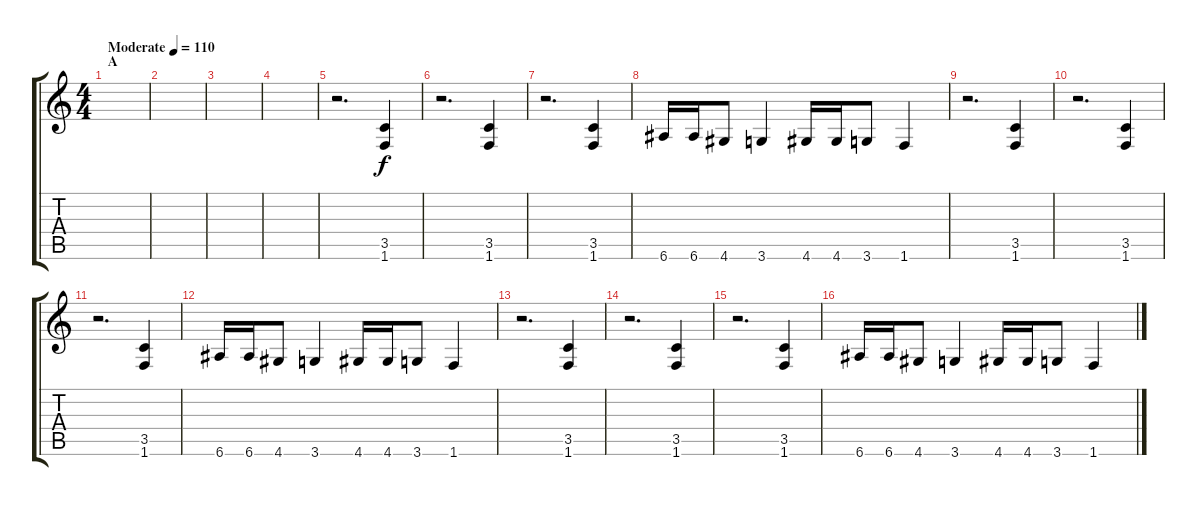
\track "" {instrument distortionguitar}
\staff {score tabs}
\tuning (E4 B3 G3 D3 A2 E2) {hide}
\ts (4 4)
\section ("" "A")
\tempo (110 "Moderate")
\clef g2
\ks c
|
|
|
|
r.2{d} (3.5 1.6).4 |
r.2{d} (3.5 1.6).4 |
r.2{d} (3.5 1.6).4 |
6.6.16 6.6.16 4.6.8 3.6.4 4.6.16 4.6.16 3.6.8 1.6.4 |
r.2{d} (3.5 1.6).4 |
r.2{d} (3.5 1.6).4 |
r.2{d} (3.5 1.6).4 |
6.6.16 6.6.16 4.6.8 3.6.4 4.6.16 4.6.16 3.6.8 1.6.4 |
r.2{d} (3.5 1.6).4 |
r.2{d} (3.5 1.6).4 |
r.2{d} (3.5 1.6).4 |
6.6.16 6.6.16 4.6.8 3.6.4 4.6.16 4.6.16 3.6.8 1.6.4
